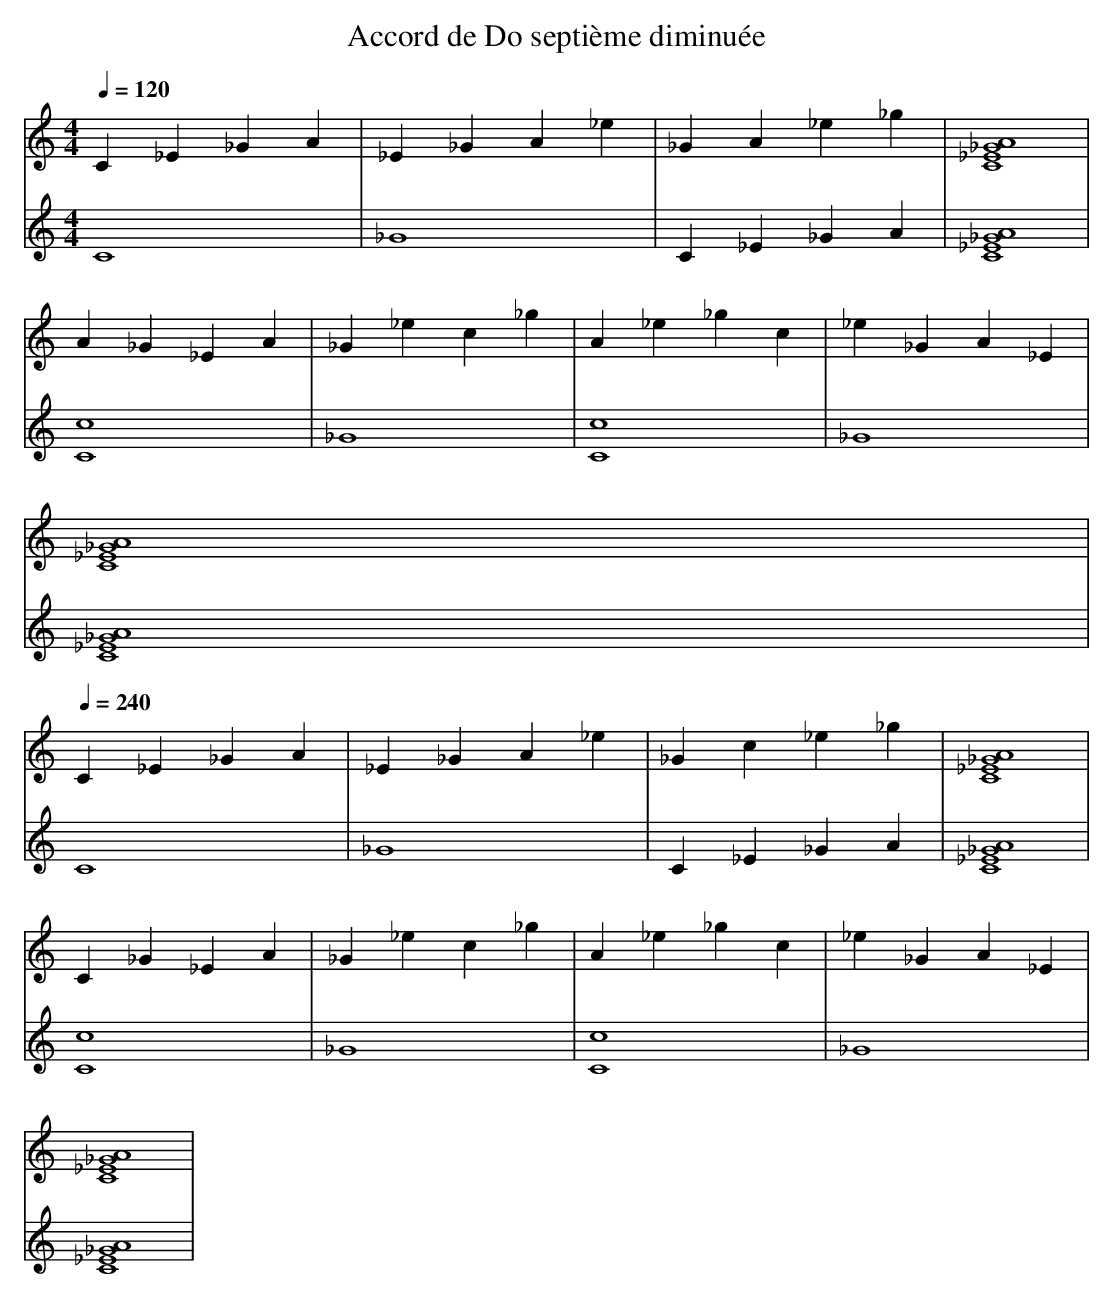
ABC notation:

X:1
T:Accord de Do septième diminuée
M: 4/4
L: 1/4
Q:1/4=120
K:C
V:1
C _E _G A | _E _G A _e | _G A _e _g | [C4 _E4 _G4 A4] |
A _G _E A | _G _e c _g | A _e _g c | _e _G A _E |
[C4 _E4 _G4 A4] |
Q:1/4=240
C _E _G A | _E _G A _e | _G c _e _g | [C4 _E4 _G4 A4] |
C _G _E A | _G _e c _g | A _e _g c | _e _G A _E |
[C4 _E4 _G4 A4] |
V:2
C4 | _G4 | C _E _G A | [C4 _E4 _G4 A4] |
[C4 c4] | _G4 | [C4 c4] | _G4 |
[C4 _E4 _G4 A4] |
Q:1/4=240
C4 | _G4 | C _E _G A | [C4 _E4 _G4 A4] |
[C4 c4] | _G4 | [C4 c4] | _G4 |
[C4 _E4 _G4 A4] |
